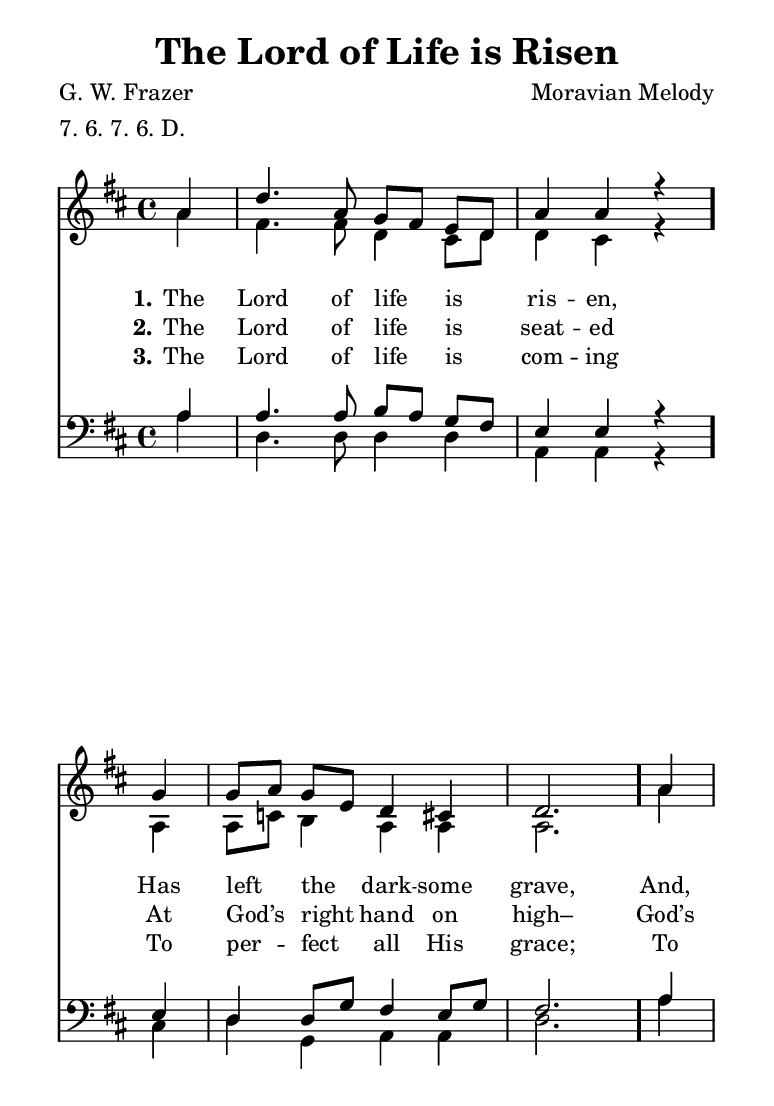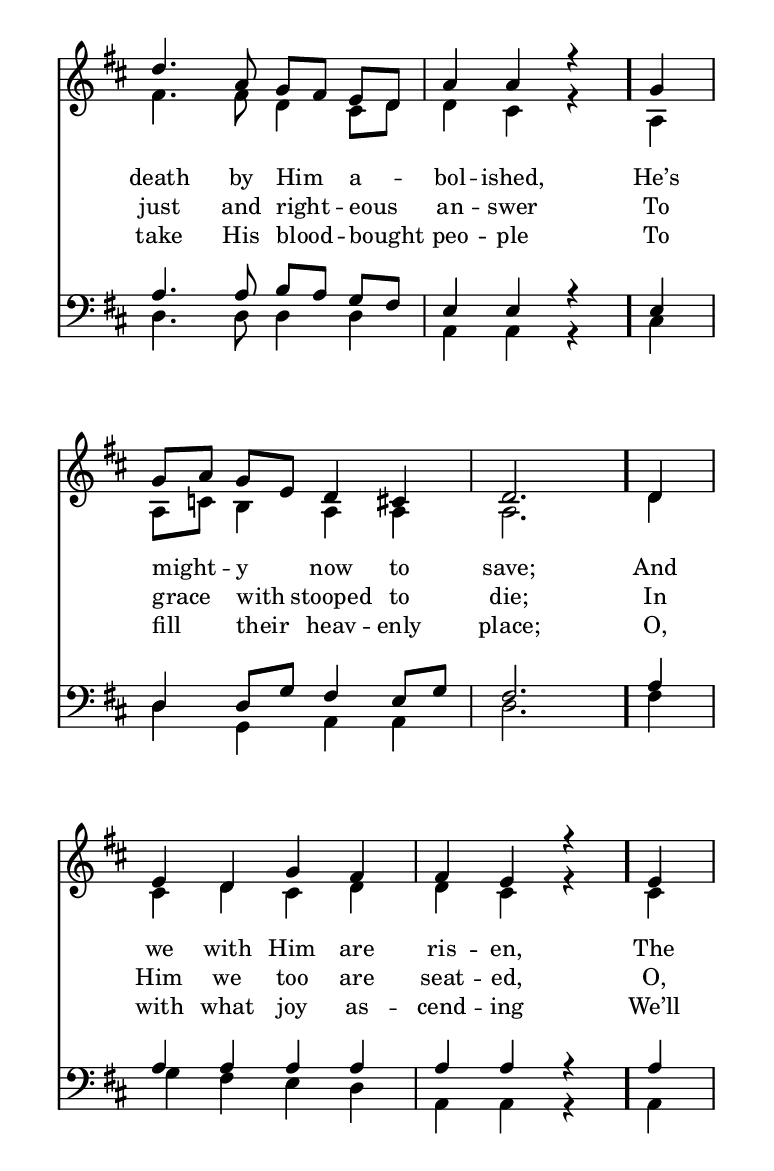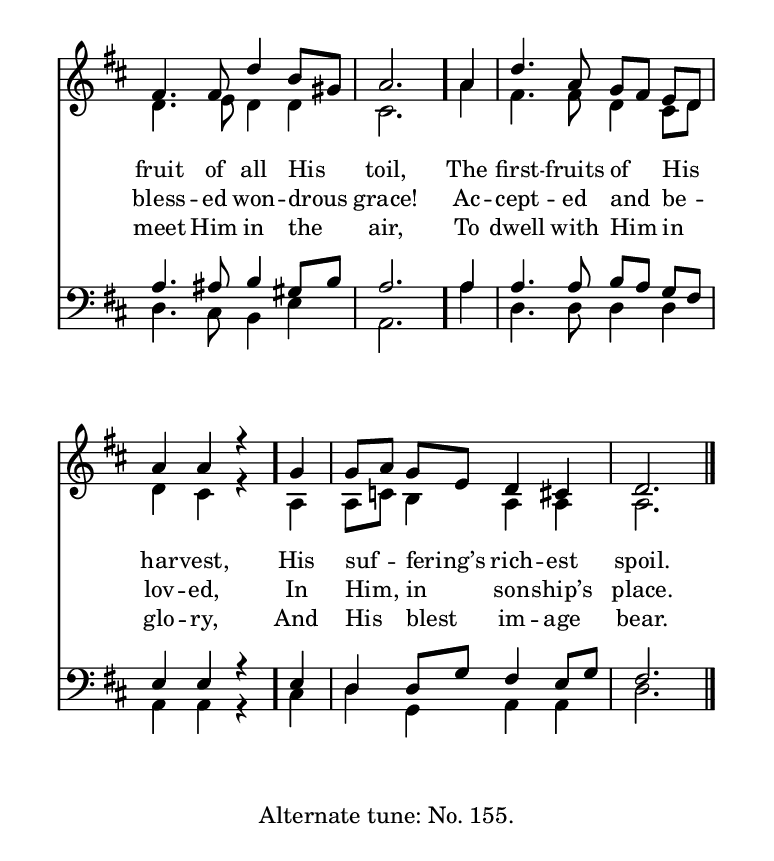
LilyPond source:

\include "common/global.ily"
\paper {
  \include "common/paper.ily"
}

\header{
  hymnnumber = "196"
  title = "The Lord of Life is Risen"
  tunename = "Ostrava"
  meter = "7. 6. 7. 6. D."
  poet = "G. W. Frazer"
  composer = "Moravian Melody"
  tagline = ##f
}

global = {
  \include "common/overrides.ily"
  \time 4/4
  \override Score.MetronomeMark.transparent = ##t % hide all fermata changes too
  \tempo 4=90
  \key d \major
  \partial 4
  \autoBeamOff
}

notesSoprano = {
\global
\relative c' {

  a'4 | d4. a8 g[ fis] e[ d] | a'4 a r4
  g4 | g8[ a] g[ e] d4 cis | d2. \eogbreak
  a'4 | d4. a8 g[ fis] e[ d] | a'4 a r4
  g4 | g8[ a] g[ e] d4 cis | d2. \eogbreak

  d4 | e d g fis | fis e r
  e4 | fis4. fis8 d'4 b8[ gis] | a2. \eogbreak

  a4 | d4. a8 g[ fis] e[ d] | a'4 a r4
  g4 | g8[ a] g[ e] d4 cis | d2.

  \bar "|."

}
}

notesAlto = {
\global
\relative e {

  a'4 | fis4. fis8 d4 cis8[ d] | d4 cis r
  a4 | a8[ c] b4 a a | a2.
  a'4 | fis4. fis8 d4 cis8[ d] | d4 cis r
  a4 | a8[ c] b4 a a | a2.

  d4 | cis d cis d | d cis r
  cis4 | d4. e8 d4 d | cis2.
  a'4 | fis4. fis8 d4 cis8[ d] | d4 cis r
  a4 | a8[ c] b4 a a | a2.

}
}

notesTenor = {
\global
\relative a {

  a4 | a4. a8 b8[ a] g[ fis] | e4 e r
  e4 | d d8[ g] fis4 e8[ g] | fis2.
  a4 | a4. a8 b8[ a] g[ fis] | e4 e r
  e4 | d d8[ g] fis4 e8[ g] | fis2.

  a4 | a a a a | a a r
  a4 | a4. ais8 b4 gis8[ b] | a2.
  a4 | a4. a8 b8[ a] g[ fis] | e4 e r
  e4 | d d8[ g] fis4 e8[ g] | fis2.

}
}

notesBass = {
\global
\relative f, {

  a'4 | d,4. d8 d4 d | a4 a r
  cis4 | d g, a a | d2.
  a'4 | d,4. d8 d4 d | a4 a r
  cis4 | d g, a a | d2.

  fis4 | g fis e d | a a r
  a4 | d4. cis8 b4 e | a,2.
  a'4 | d,4. d8 d4 d | a4 a r
  cis4 | d g, a a | d2.

}
}

wordsA = \lyricmode {
\set stanza = "1."

The Lord of life is ris -- en, \bar "."
Has left the dark -- some grave, \bar "."
And, death by Him a -- bol -- ished, \bar "."
He’s might -- y now to save; \bar "."
And we with Him are ris -- en, \bar "."
The fruit of all His toil, \bar "."
The first -- fruits of His har -- vest, \bar "."
His suf -- fering’s rich -- est spoil. \bar "."

}

wordsB = \lyricmode {
\set stanza = "2."

The Lord of life is seat -- ed
At God’s right hand on high–
God’s just and right -- eous an -- swer
To grace with stooped to die;
In Him we too are seat -- ed,
O, bless -- ed won -- drous grace!
Ac -- cept -- ed and be -- lov -- ed,
In Him, in son -- ship’s place.

}

wordsC = \lyricmode {
\set stanza = "3."

The Lord of life is com -- ing
To per -- fect all His grace;
To take His blood -- bought peo -- ple
To fill their heav -- enly place;
O, with what joy as -- cend -- ing
We’ll meet Him in the air,
To dwell with Him in glo -- ry,
And His blest im -- age bear.

}

\score {
  \context ChoirStaff <<
    \context Staff = upper <<
      \set ChoirStaff.systemStartDelimiter = #'SystemStartBar
      \context Voice  = sopranos { \voiceOne << \notesSoprano >> }
      \context Voice  = altos { \voiceTwo << \notesAlto >> }
      \context Lyrics = one   \lyricsto sopranos \wordsA
      \context Lyrics = two   \lyricsto sopranos \wordsB
      \context Lyrics = three \lyricsto sopranos \wordsC
    >>
    \context Staff = men <<
      \clef bass
      \context Voice  = tenors { \voiceOne << \notesTenor >> }
      \context Voice  = basses { \voiceTwo << \notesBass >> }
    >>
  >>
  \layout {
    \include "common/layout.ily"
  }
  \midi{
    \include "common/midi.ily"
  }
}

\noPageBreak \markup { \vspace #2 \fill-line { \raise #2 \line { Alternate tune: No. 155. } } }

\version "2.18.2"  % necessary for upgrading to future LilyPond versions.

% vi:set et ts=2 sw=2 ai nocindent syntax=lilypond:
